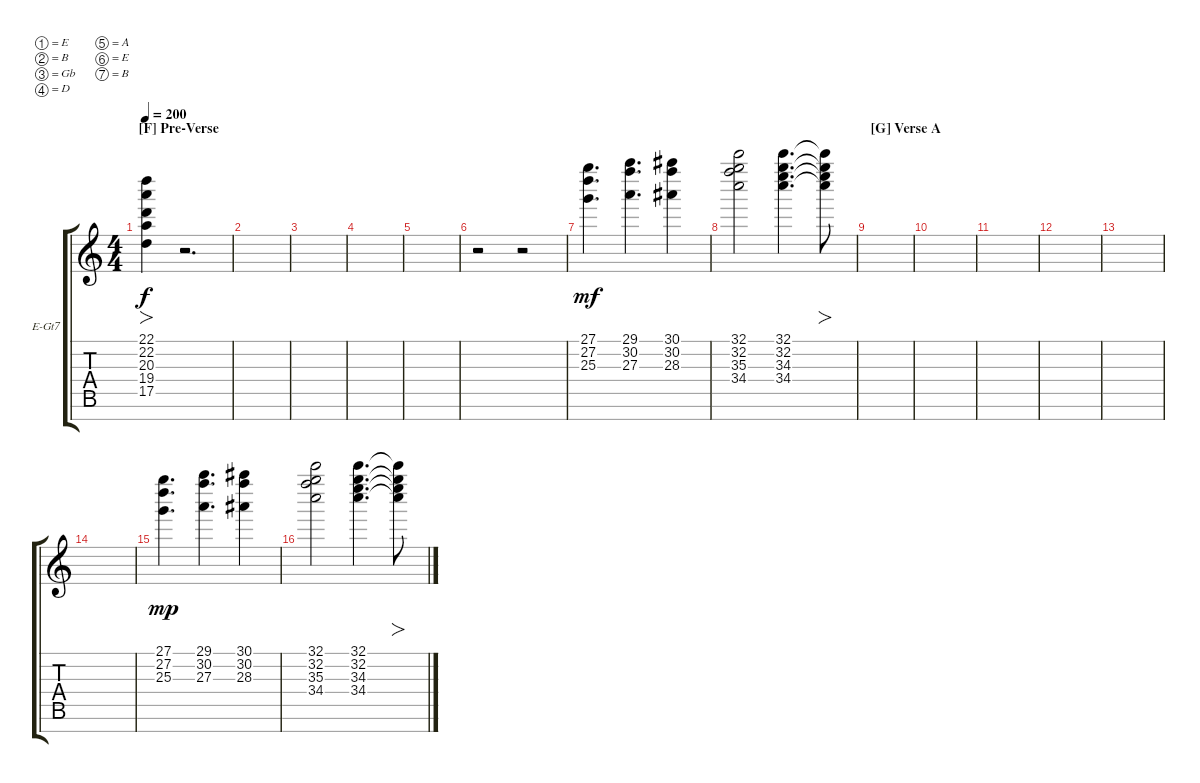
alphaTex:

\defaultSystemsLayout 4
\bracketExtendMode groupsimilarinstruments
\firstSystemTrackNameOrientation horizontal
\otherSystemsTrackNameOrientation horizontal
\track ("Synth Pad" "E-Gt7") {instrument electricguitarclean}
\staff {score tabs}
\tuning (E4 B3 Gb3 D3 A2 E2 B1)
\ts (4 4)
\section ("F" "Pre-Verse")
\tempo 200
\clef g2
\scale
0.333333
\ks c
(22.1 22.2 20.3 19.4 17.5).4{fo dy f} r.2{d} |
\scale
0.333333 |
\scale
0.333333 |
\scale
0.333333 |
\scale
0.333333 |
\scale
0.333333 r.2 r.2 |
\scale
0.333333 (27.1 27.2 25.3).4{d dy mf} (29.1 30.2 27.3).4{d} (30.1 30.2 28.3).4 |
\scale
0.333333 (32.1 32.2 35.3 34.4).2 (32.1 32.2 34.3 34.4).4{d} (34.4{t} 34.3{t} 32.2{t} 32.1{t}).8{fo} |
\section ("G" "Verse A")
\scale
0.333333 |
\scale
0.333333 |
\scale
0.333333 |
\scale
0.333333 |
\scale
0.333333 |
\scale
0.333333 |
\scale
0.333333 (27.1 27.2 25.3).4{d dy mp} (29.1 30.2 27.3).4{d} (30.1 30.2 28.3).4 |
\scale
0.333333 (32.1 32.2 35.3 34.4).2 (32.1 32.2 34.3 34.4).4{d} (34.4{t} 34.3{t} 32.2{t} 32.1{t}).8{fo}
